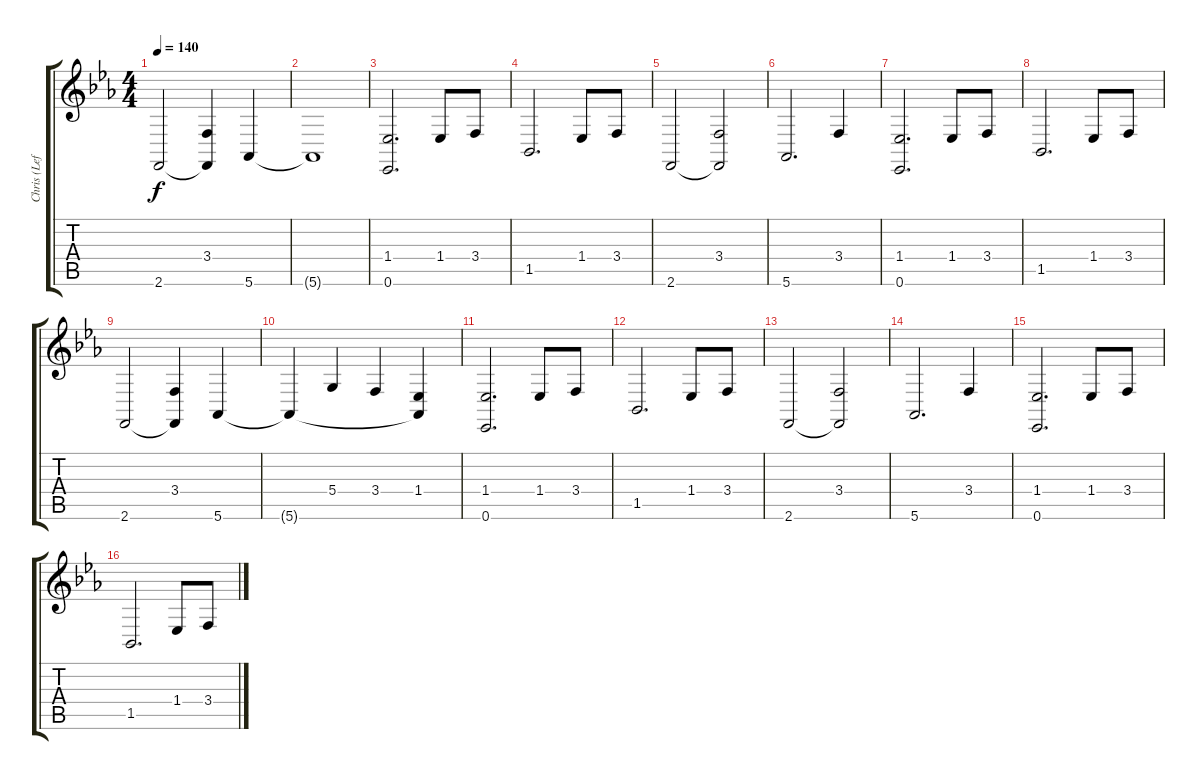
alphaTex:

\track ("Chris (Left Hand)" "Chris (Lef") {instrument acousticgrandpiano}
\staff {score tabs}
\tuning (E4 B3 G3 D3 A2 Eb2) {hide}
\ts (4 4)
\tempo 140
\clef g2
\ks eb
2.6.2{dy f} (3.4 2.6{t}).4 5.6.4 |
5.6{t}.1 |
(1.4 0.6).2{d} 1.4.8 3.4.8 |
1.5.2{d} 1.4.8 3.4.8 |
2.6.2 (3.4 2.6{t}).2 |
5.6.2{d} 3.4.4 |
(1.4 0.6).2{d} 1.4.8 3.4.8 |
1.5.2{d} 1.4.8 3.4.8 |
2.6.2 (3.4 2.6{t}).4 5.6.4 |
5.6{t}.4 5.4.4 3.4.4 (1.4 5.6{t}).4 |
(1.4 0.6).2{d} 1.4.8 3.4.8 |
1.5.2{d} 1.4.8 3.4.8 |
2.6.2 (3.4 2.6{t}).2 |
5.6.2{d} 3.4.4 |
(1.4 0.6).2{d} 1.4.8 3.4.8 |
1.5.2{d} 1.4.8 3.4.8
